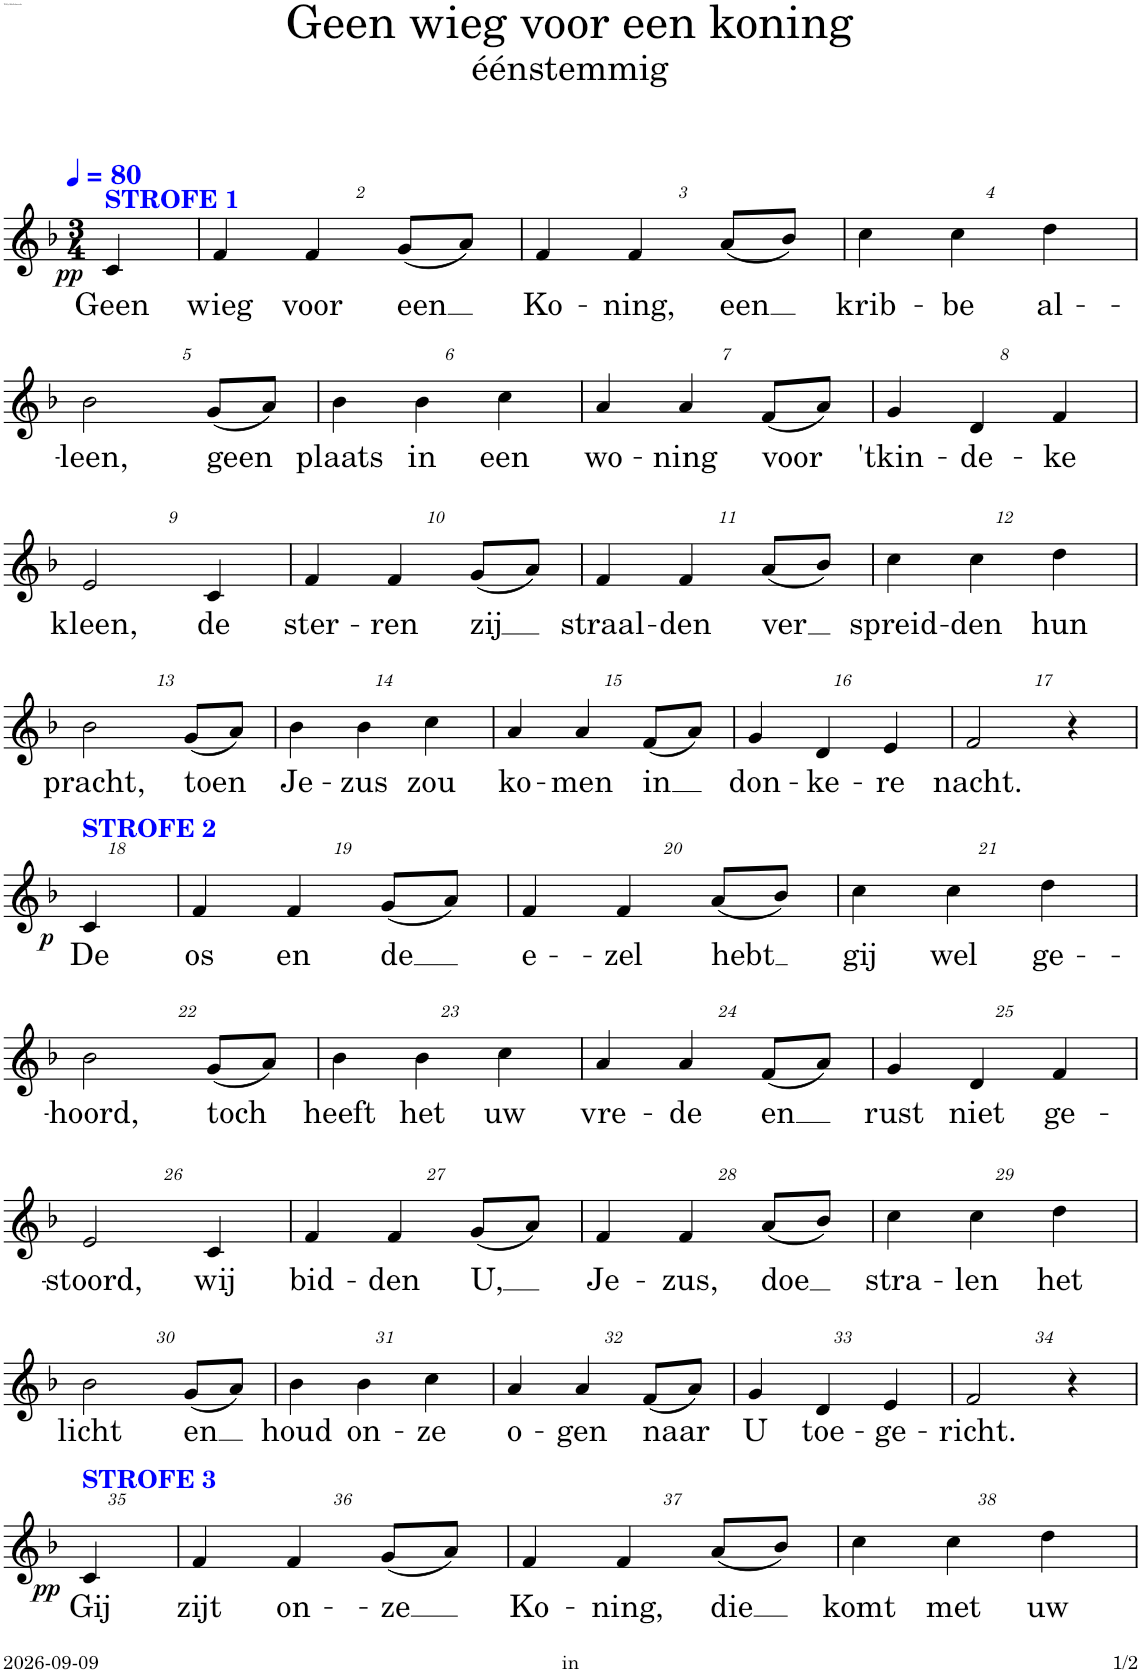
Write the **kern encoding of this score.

**kern	**text	**dynam	**kern	**text	**dynam
*part2	*part2	*part2	*part1	*part1	*part1
*staff2	*staff2	*staff2	*staff1	*staff1	*staff1
*I"Bas	*	*	*I"Sopraan	*	*
*I'Bs.	*	*	*	*	*
*stria5	*	*	*	*	*
*clefF4	*	*	*clefG2	*	*
*k[b-]	*	*	*k[b-]	*	*
*M3/4	*	*	*M3/4	*	*
*MM80	*	*	*MM80	*	*
=1	=1	=1	=1	=1	=1
!	!	!	!LO:TX:a:B:color=#0000FF:t=STROFE 1	!	!
!LO:TX:a:B:color=#0000FF:t=STROFE 1	!	!	!	!	!
!	!	!LO:DY:b	!	!LO:LY:b	!LO:DY:b
4C/	Geen	pp	4c/	Geen	pp
=2	=2	=2	=2	=2	=2
!	!	!	!	!LO:LY:b	!
4F/	wieg	.	4f/	wieg	.
!	!	!	!	!LO:LY:b	!
4F/	voor	.	4f/	voor	.
!	!	!	!	!LO:LY:b	!
(8G/L	een	.	(8g/L	een	.
8A/J)	.	.	8a/J)	.	.
=3	=3	=3	=3	=3	=3
!	!	!	!	!LO:LY:b	!
4F/	Ko-	.	4f/	Ko-	.
!	!	!	!	!LO:LY:b	!
4F/	-ning,	.	4f/	-ning,	.
!	!	!	!	!LO:LY:b	!
(8A/L	een	.	(8a/L	een	.
8B-/J)	.	.	8b-/J)	.	.
=4	=4	=4	=4	=4	=4
!	!	!	!	!LO:LY:b	!
4c/	krib-	.	4cc\	krib-	.
!	!	!	!	!LO:LY:b	!
4c/	-be	.	4cc\	-be	.
!	!	!	!	!LO:LY:b	!
4d/	al-	.	4dd\	al-	.
!!LO:LB:g=z
=5	=5	=5	=5	=5	=5
!	!	!	!	!LO:LY:b	!
2B-/	-leen,	.	2b-\	-leen,	.
!	!	!	!	!LO:LY:b	!
(8G/L	geen	.	(8g/L	geen	.
8A/J)	.	.	8a/J)	.	.
=6	=6	=6	=6	=6	=6
!	!	!	!	!LO:LY:b	!
4B-/	plaats	.	4b-\	plaats	.
!	!	!	!	!LO:LY:b	!
4B-/	in	.	4b-\	in	.
!	!	!	!	!LO:LY:b	!
4c/	een	.	4cc\	een	.
=7	=7	=7	=7	=7	=7
!	!	!	!	!LO:LY:b	!
4A/	wo-	.	4a/	wo-	.
!	!	!	!	!LO:LY:b	!
4A/	-ning	.	4a/	-ning	.
!	!	!	!	!LO:LY:b	!
(8F/L	voor	.	(8f/L	voor	.
8A/J)	.	.	8a/J)	.	.
=8	=8	=8	=8	=8	=8
!	!	!	!	!LO:LY:b	!
4G/	'tkin-	.	4g/	'tkin-	.
!	!	!	!	!LO:LY:b	!
4D/	-de-	.	4d/	-de-	.
!	!	!	!	!LO:LY:b	!
4F/	-ke	.	4f/	-ke	.
!!LO:LB:g=z
=9	=9	=9	=9	=9	=9
!	!	!	!	!LO:LY:b	!
2E/	kleen,	.	2e/	kleen,	.
!	!	!	!	!LO:LY:b	!
4C/	de	.	4c/	de	.
=10	=10	=10	=10	=10	=10
!	!	!	!	!LO:LY:b	!
4F/	ster-	.	4f/	ster-	.
!	!	!	!	!LO:LY:b	!
4F/	-ren	.	4f/	-ren	.
!	!	!	!	!LO:LY:b	!
(8G/L	zij	.	(8g/L	zij	.
8A/J)	.	.	8a/J)	.	.
=11	=11	=11	=11	=11	=11
!	!	!	!	!LO:LY:b	!
4F/	straal-	.	4f/	straal-	.
!	!	!	!	!LO:LY:b	!
4F/	-den	.	4f/	-den	.
!	!	!	!	!LO:LY:b	!
(8A/L	ver	.	(8a/L	ver	.
8B-/J)	.	.	8b-/J)	.	.
=12	=12	=12	=12	=12	=12
!	!	!	!	!LO:LY:b	!
4c/	spreid-	.	4cc\	spreid-	.
!	!	!	!	!LO:LY:b	!
4c/	-den	.	4cc\	-den	.
!	!	!	!	!LO:LY:b	!
4d/	hun	.	4dd\	hun	.
!!LO:LB:g=z
=13	=13	=13	=13	=13	=13
!	!	!	!	!LO:LY:b	!
2B-/	pracht,	.	2b-\	pracht,	.
!	!	!	!	!LO:LY:b	!
(8G/L	toen	.	(8g/L	toen	.
8A/J)	.	.	8a/J)	.	.
=14	=14	=14	=14	=14	=14
!	!	!	!	!LO:LY:b	!
4B-/	Je-	.	4b-\	Je-	.
!	!	!	!	!LO:LY:b	!
4B-/	-zus	.	4b-\	-zus	.
!	!	!	!	!LO:LY:b	!
4c/	zou	.	4cc\	zou	.
=15	=15	=15	=15	=15	=15
!	!	!	!	!LO:LY:b	!
4A/	ko-	.	4a/	ko-	.
!	!	!	!	!LO:LY:b	!
4A/	-men	.	4a/	-men	.
!	!	!	!	!LO:LY:b	!
(8F/L	in	.	(8f/L	in	.
8A/J)	.	.	8a/J)	.	.
=16	=16	=16	=16	=16	=16
!	!	!	!	!LO:LY:b	!
4G/	don-	.	4g/	don-	.
!	!	!	!	!LO:LY:b	!
4D/	-ke-	.	4d/	-ke-	.
!	!	!	!	!LO:LY:b	!
4E/	-re	.	4e/	-re	.
=17	=17	=17	=17	=17	=17
!	!	!	!	!LO:LY:b	!
2F/	nacht.	.	2f/	nacht.	.
4r	.	.	4r	.	.
!!LO:LB:g=z
=18	=18	=18	=18	=18	=18
!	!	!	!LO:TX:a:B:color=#0000FF:t=STROFE 2	!	!
!LO:TX:a:B:color=#0000FF:t=STROFE 2	!	!	!	!	!
!	!	!LO:DY:b	!	!LO:LY:b	!LO:DY:b
4C/	De	p	4c/	De	p
=19	=19	=19	=19	=19	=19
!	!	!	!	!LO:LY:b	!
4F/	os	.	4f/	os	.
!	!	!	!	!LO:LY:b	!
4F/	en	.	4f/	en	.
!	!	!	!	!LO:LY:b	!
(8G/L	de	.	(8g/L	de	.
8A/J)	.	.	8a/J)	.	.
=20	=20	=20	=20	=20	=20
!	!	!	!	!LO:LY:b	!
4F/	e-	.	4f/	e-	.
!	!	!	!	!LO:LY:b	!
4F/	-zel	.	4f/	-zel	.
!	!	!	!	!LO:LY:b	!
(8A/L	hebt	.	(8a/L	hebt	.
8B-/J)	.	.	8b-/J)	.	.
=21	=21	=21	=21	=21	=21
!	!	!	!	!LO:LY:b	!
4c/	gij	.	4cc\	gij	.
!	!	!	!	!LO:LY:b	!
4c/	wel	.	4cc\	wel	.
!	!	!	!	!LO:LY:b	!
4d/	ge-	.	4dd\	ge-	.
!!LO:LB:g=z
=22	=22	=22	=22	=22	=22
!	!	!	!	!LO:LY:b	!
2B-/	-hoord,	.	2b-\	-hoord,	.
!	!	!	!	!LO:LY:b	!
(8G/L	toch	.	(8g/L	toch	.
8A/J)	.	.	8a/J)	.	.
=23	=23	=23	=23	=23	=23
!	!	!	!	!LO:LY:b	!
4B-/	heeft	.	4b-\	heeft	.
!	!	!	!	!LO:LY:b	!
4B-/	het	.	4b-\	het	.
!	!	!	!	!LO:LY:b	!
4c/	uw	.	4cc\	uw	.
=24	=24	=24	=24	=24	=24
!	!	!	!	!LO:LY:b	!
4A/	vre-	.	4a/	vre-	.
!	!	!	!	!LO:LY:b	!
4A/	-de	.	4a/	-de	.
!	!	!	!	!LO:LY:b	!
(8F/L	en	.	(8f/L	en	.
8A/J)	.	.	8a/J)	.	.
=25	=25	=25	=25	=25	=25
!	!	!	!	!LO:LY:b	!
4G/	rust	.	4g/	rust	.
!	!	!	!	!LO:LY:b	!
4D/	niet	.	4d/	niet	.
!	!	!	!	!LO:LY:b	!
4F/	ge-	.	4f/	ge-	.
!!LO:LB:g=z
=26	=26	=26	=26	=26	=26
!	!	!	!	!LO:LY:b	!
2E/	-stoord,	.	2e/	-stoord,	.
!	!	!	!	!LO:LY:b	!
4C/	wij	.	4c/	wij	.
=27	=27	=27	=27	=27	=27
!	!	!	!	!LO:LY:b	!
4F/	bid-	.	4f/	bid-	.
!	!	!	!	!LO:LY:b	!
4F/	-den	.	4f/	-den	.
!	!	!	!	!LO:LY:b	!
(8G/L	U,	.	(8g/L	U,	.
8A/J)	.	.	8a/J)	.	.
=28	=28	=28	=28	=28	=28
!	!	!	!	!LO:LY:b	!
4F/	Je-	.	4f/	Je-	.
!	!	!	!	!LO:LY:b	!
4F/	-zus,	.	4f/	-zus,	.
!	!	!	!	!LO:LY:b	!
(8A/L	doe	.	(8a/L	doe	.
8B-/J)	.	.	8b-/J)	.	.
=29	=29	=29	=29	=29	=29
!	!	!	!	!LO:LY:b	!
4c/	stra-	.	4cc\	stra-	.
!	!	!	!	!LO:LY:b	!
4c/	-len	.	4cc\	-len	.
!	!	!	!	!LO:LY:b	!
4d/	het	.	4dd\	het	.
!!LO:LB:g=z
=30	=30	=30	=30	=30	=30
!	!	!	!	!LO:LY:b	!
2B-/	licht	.	2b-\	licht	.
!	!	!	!	!LO:LY:b	!
(8G/L	en	.	(8g/L	en	.
8A/J)	.	.	8a/J)	.	.
=31	=31	=31	=31	=31	=31
!	!	!	!	!LO:LY:b	!
4B-/	houd	.	4b-\	houd	.
!	!	!	!	!LO:LY:b	!
4B-/	on-	.	4b-\	on-	.
!	!	!	!	!LO:LY:b	!
4c/	-ze	.	4cc\	-ze	.
=32	=32	=32	=32	=32	=32
!	!	!	!	!LO:LY:b	!
4A/	o-	.	4a/	o-	.
!	!	!	!	!LO:LY:b	!
4A/	-gen	.	4a/	-gen	.
!	!	!	!	!LO:LY:b	!
(8F/L	naar	.	(8f/L	naar	.
8A/J)	.	.	8a/J)	.	.
=33	=33	=33	=33	=33	=33
!	!	!	!	!LO:LY:b	!
4G/	U	.	4g/	U	.
!	!	!	!	!LO:LY:b	!
4D/	toe-	.	4d/	toe-	.
!	!	!	!	!LO:LY:b	!
4E/	-ge-	.	4e/	-ge-	.
=34	=34	=34	=34	=34	=34
!	!	!	!	!LO:LY:b	!
2F/	-richt.	.	2f/	-richt.	.
4r	.	.	4r	.	.
!!LO:LB:g=z
=35	=35	=35	=35	=35	=35
!	!	!	!LO:TX:a:B:color=#0000FF:t=STROFE 3	!	!
!	!	!	!	!LO:LY:b	!LO:DY:b
4r	.	.	4c/	Gij	pp
=36	=36	=36	=36	=36	=36
!	!	!	!	!LO:LY:b	!
2.r	.	.	4f/	zijt	.
!	!	!	!	!LO:LY:b	!
.	.	.	4f/	on-	.
!	!	!	!	!LO:LY:b	!
.	.	.	(8g/L	-ze	.
.	.	.	8a/J)	.	.
=37	=37	=37	=37	=37	=37
!	!	!	!	!LO:LY:b	!
2.r	.	.	4f/	Ko-	.
!	!	!	!	!LO:LY:b	!
.	.	.	4f/	-ning,	.
!	!	!	!	!LO:LY:b	!
.	.	.	(8a/L	die	.
.	.	.	8b-/J)	.	.
=38	=38	=38	=38	=38	=38
!	!	!	!	!LO:LY:b	!
2.r	.	.	4cc\	komt	.
!	!	!	!	!LO:LY:b	!
.	.	.	4cc\	met	.
!	!	!	!	!LO:LY:b	!
.	.	.	4dd\	uw	.
=	=	=	=	=	=
*-	*-	*-	*-	*-	*-
